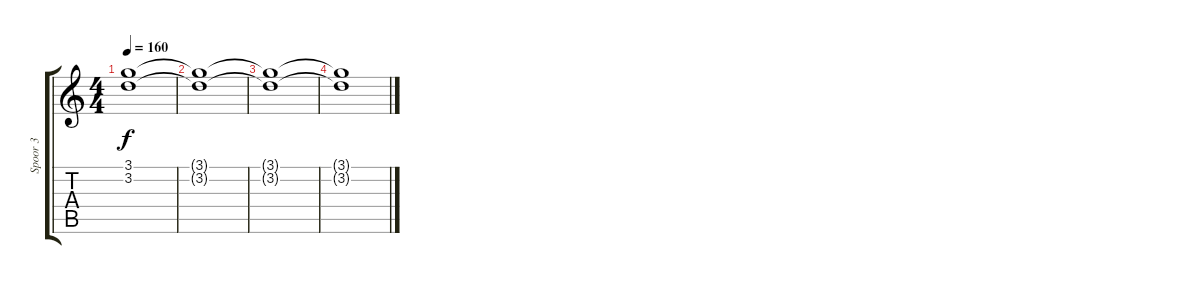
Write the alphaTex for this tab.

\track ("Spoor 3" "Spoor 3") {instrument distortionguitar}
\staff {score tabs}
\tuning (E4 B3 G3 D3 A2 E2) {hide}
\ts (4 4)
\tempo 160
\clef g2
\ks c
(3.1{t} 3.2{t}).1{dy f} |
(3.1{t} 3.2{t}).1 |
(3.1{t} 3.2{t}).1 |
(3.1{t} 3.2{t}).1
